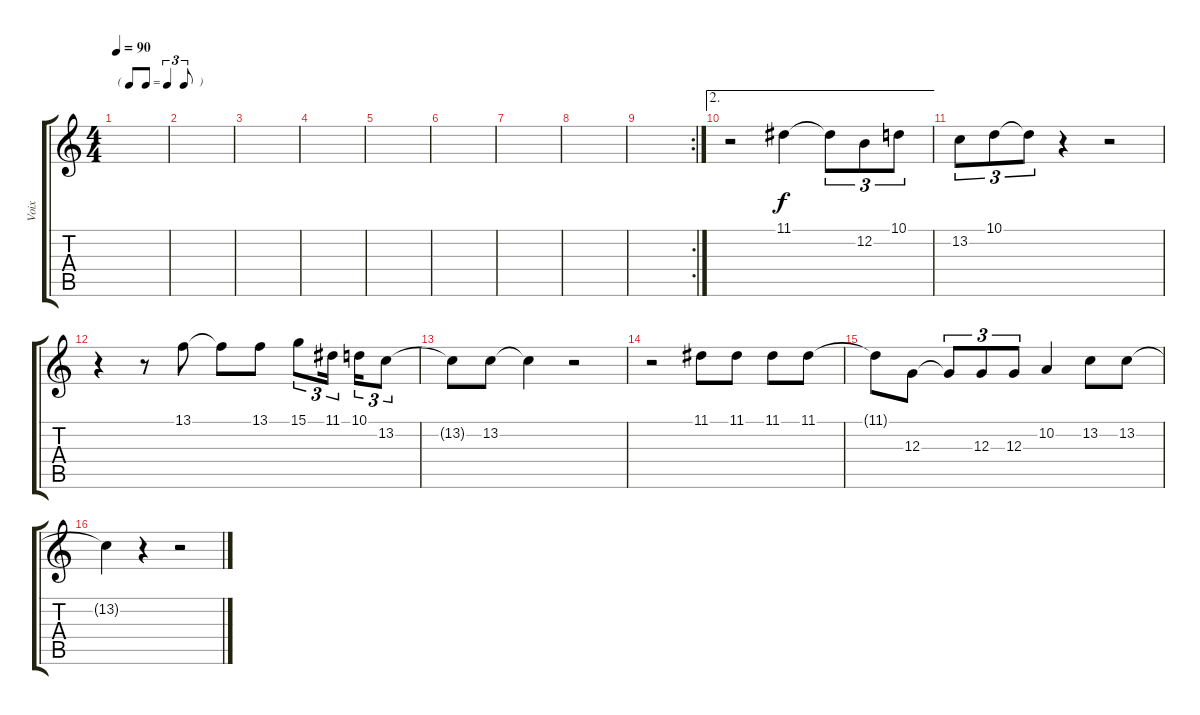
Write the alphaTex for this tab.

\track ("Voix" "Voix") {instrument accordion}
\staff {score tabs}
\tuning (E4 B3 G3 D3 A2 E2) {hide}
\ts (4 4)
\tf triplet8th
\tempo 90
\clef g2
\ks c
|
|
|
|
|
|
|
|
\rc 2
|
\ae 2
r.2 11.1.4 11.1{t}.8{tu (3 2)} 12.2.8{tu (3 2)} 10.1.8{tu (3 2)} |
13.2.8{tu (3 2)} 10.1.8{tu (3 2)} 10.1{t}.8{tu (3 2)} r.4 r.2 |
r.4 r.8 13.1.8 13.1{t}.8 13.1.8 15.1.8{tu (3 2)} 11.1.16{tu (3 2) beam splitsecondary} 10.1.16{tu (3 2)} 13.2.8{tu (3 2)} |
13.2{t}.8 13.2.8 13.2{t}.4 r.2 |
r.2 11.1.8 11.1.8 11.1.8 11.1.8 |
11.1{t}.8 12.3.8 12.3{t}.8{tu (3 2)} 12.3.8{tu (3 2)} 12.3.8{tu (3 2)} 10.2.4 13.2.8 13.2.8 |
13.2{t}.4 r.4 r.2
